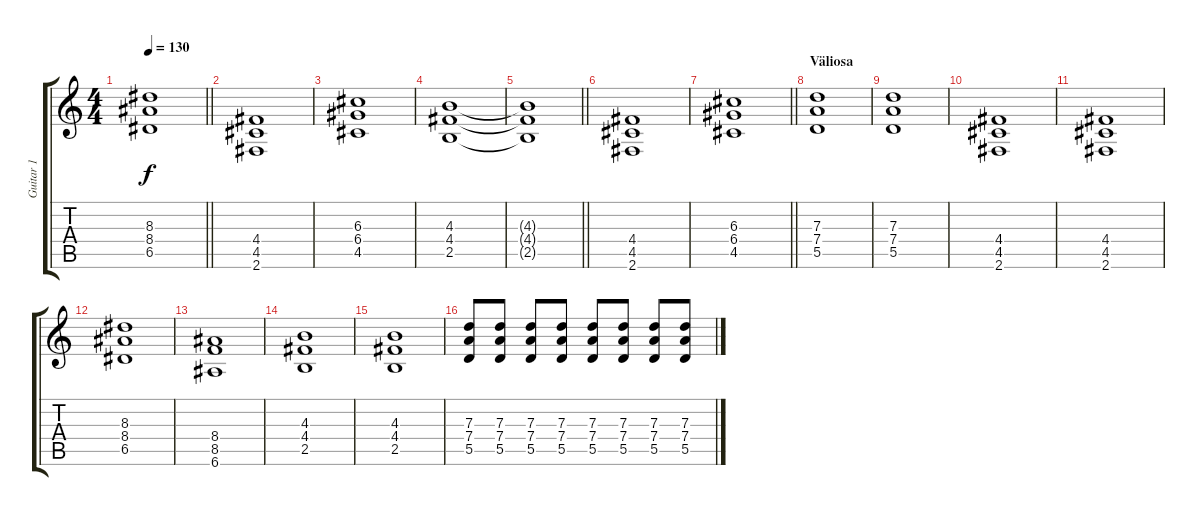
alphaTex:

\track ("Guitar 1" "Guitar 1") {instrument distortionguitar}
\staff {score tabs}
\tuning (E4 B3 G3 D3 A2 E2) {hide}
\ts (4 4)
\tempo 130
\clef g2
\barLineRight lightlight
\ks c
(8.3 8.4 6.5).1{dy f} |
(4.4 4.5 2.6).1 |
(6.3 6.4 4.5).1 |
(4.3 4.4 2.5).1 |
\barLineRight lightlight
(4.3{t} 4.4{t} 2.5{t}).1 |
(4.4 4.5 2.6).1 |
\barLineRight lightlight
(6.3 6.4 4.5).1 |
\section ("" "Väliosa")
(7.3 7.4 5.5).1 |
(7.3 7.4 5.5).1 |
(4.4 4.5 2.6).1 |
(4.4 4.5 2.6).1 |
(8.3 8.4 6.5).1 |
(8.4 8.5 6.6).1 |
(4.3 4.4 2.5).1 |
(4.3 4.4 2.5).1 |
(7.3 7.4 5.5).8 (7.3 7.4 5.5).8 (7.3 7.4 5.5).8 (7.3 7.4 5.5).8 (7.3 7.4 5.5).8 (7.3 7.4 5.5).8 (7.3 7.4 5.5).8 (7.3 7.4 5.5).8
